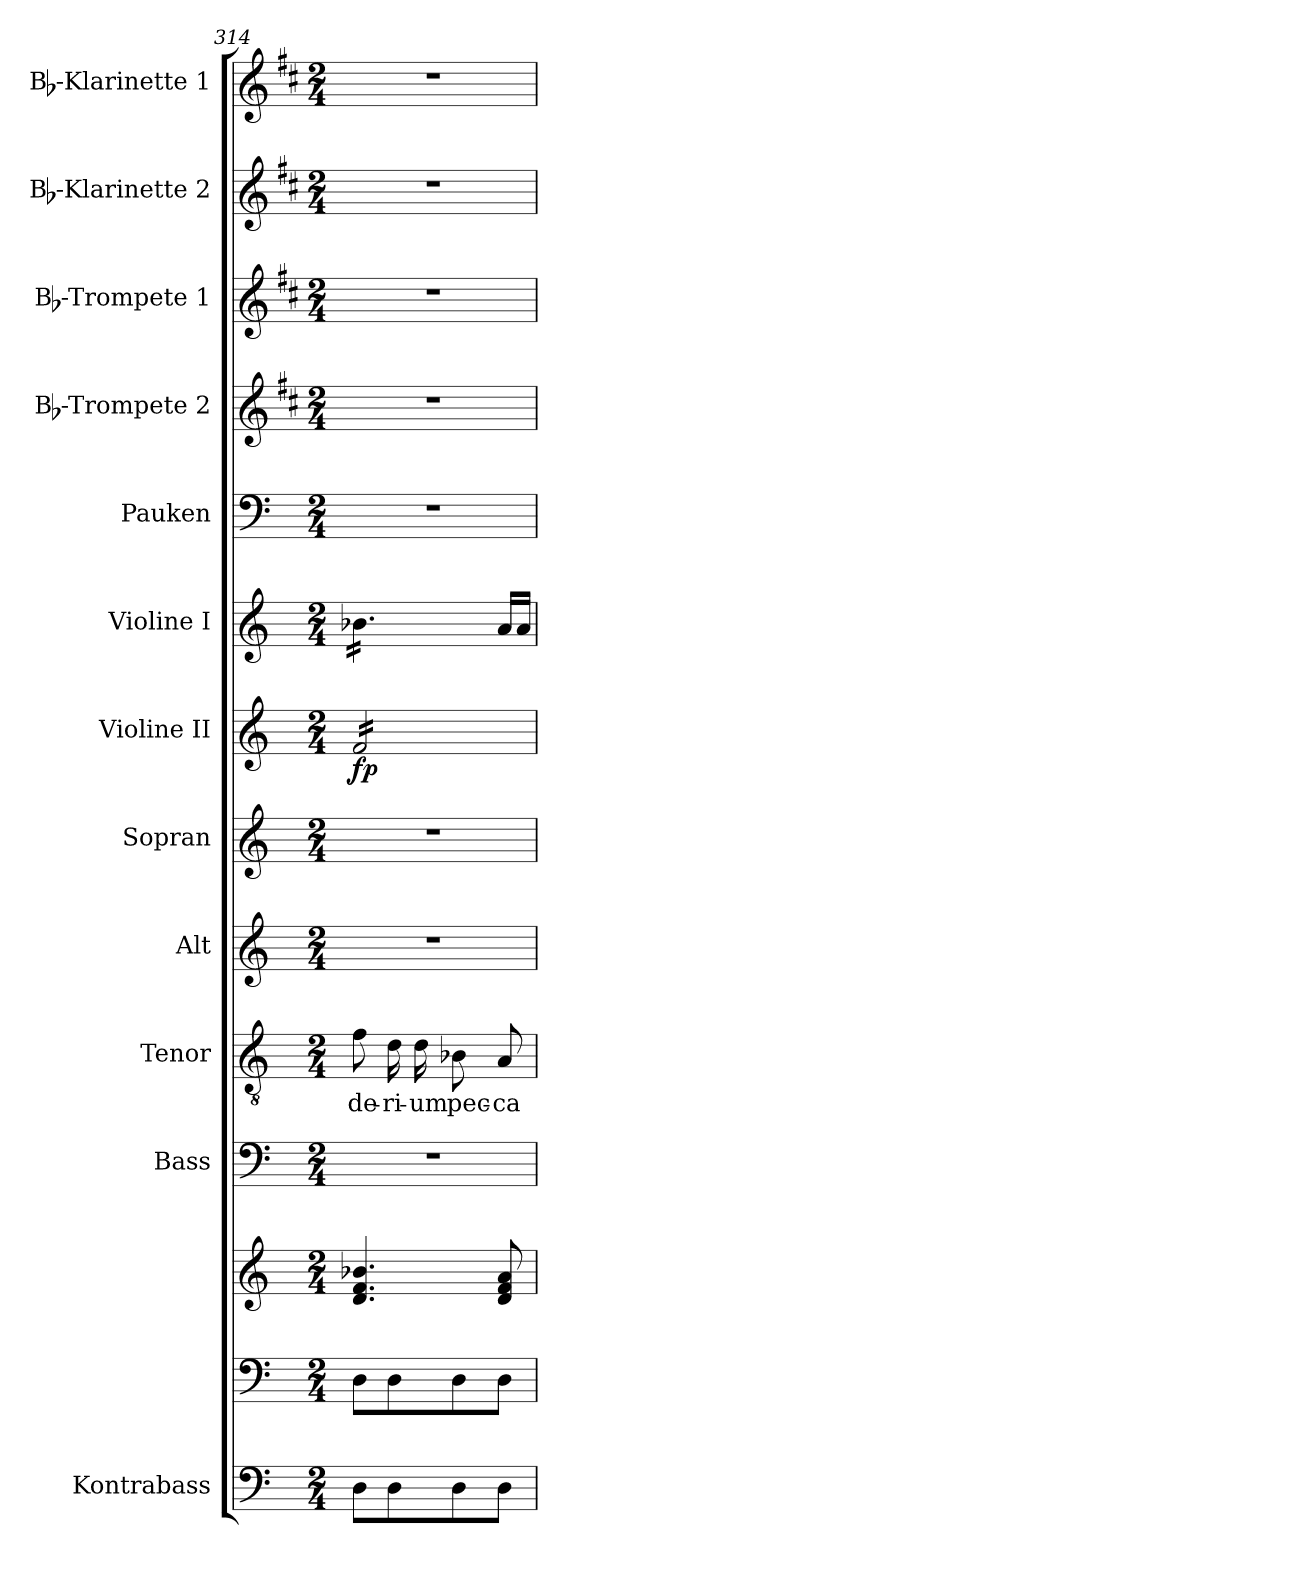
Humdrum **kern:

**kern	**kern	**kern	**kern	**kern	**text	**kern	**kern	**kern	**dynam	**kern	**kern	**kern	**kern	**kern	**kern
*part13	*part12	*part12	*part11	*part10	*part10	*part9	*part8	*part7	*part7	*part6	*part5	*part4	*part3	*part2	*part1
*staff14	*staff13	*staff12	*staff11	*staff10	*staff10	*staff9	*staff8	*staff7	*staff7	*staff6	*staff5	*staff4	*staff3	*staff2	*staff1
*I"Kontrabass	*	*	*I"Bass	*I"Tenor	*	*I"Alt	*I"Sopran	*I"Violine II	*	*I"Violine I	*I"Pauken	*I"Bb-Trompete 2	*I"Bb-Trompete 1	*I"Bb-Klarinette 2	*I"Bb-Klarinette 1
*I'Kb.	*	*	*I'B.	*I'T.	*	*I'A.	*I'S.	*I'Vl. II	*	*I'Vl. I	*I'Pk.	*I'Bb Trp. 2	*I'Bb Trp. 1	*I'Bb Kl. 2	*I'Bb Kl. 1
*clefF4	*clefF4	*clefG2	*clefF4	*clefGv2	*	*clefG2	*clefG2	*clefG2	*	*clefG2	*clefF4	*clefG2	*clefG2	*clefG2	*clefG2
*ITrd7c12	*	*	*	*	*	*	*	*	*	*	*	*ITrd1c2	*ITrd1c2	*ITrd1c2	*ITrd1c2
*k[]	*k[]	*k[]	*k[]	*k[]	*	*k[]	*k[]	*k[]	*	*k[]	*k[]	*k[]	*k[]	*k[]	*k[]
*C:	*C:	*C:	*C:	*C:	*	*C:	*C:	*C:	*	*C:	*C:	*C:	*C:	*C:	*C:
*M2/4	*M2/4	*M2/4	*M2/4	*M2/4	*	*M2/4	*M2/4	*M2/4	*	*M2/4	*M2/4	*M2/4	*M2/4	*M2/4	*M2/4
=314	=314	=314	=314	=314	=314	=314	=314	=314	=314	=314	=314	=314	=314	=314	=314
!	!	!	!	!	!LO:LY:b	!	!	!	!LO:DY:b	!	!	!	!	!	!
*	*	*	*	*	*	*	*	*tremolo	*	*	*	*	*	*	*
*	*	*	*	*	*	*	*	*	*	*tremolo	*	*	*	*	*
8DD\L	8D\L	4.d/ 4.f/ 4.b-X/	2r	8f\	-de-	2r	2r	16f/LL	fp	16b-X\LL	2r	2r	2r	2r	2r
.	.	.	.	.	.	.	.	16f/	.	16b-X\	.	.	.	.	.
!	!	!	!	!	!LO:LY:b	!	!	!	!	!	!	!	!	!	!
8DD\	8D\	.	.	16d\	-ri-	.	.	16f/	.	16b-X\	.	.	.	.	.
!	!	!	!	!	!LO:LY:b	!	!	!	!	!	!	!	!	!	!
.	.	.	.	16d\	-um	.	.	16f/	.	16b-X\	.	.	.	.	.
!	!	!	!	!	!LO:LY:b	!	!	!	!	!	!	!	!	!	!
8DD\	8D\	.	.	8B-X\	pec-	.	.	16f/	.	16b-X\	.	.	.	.	.
.	.	.	.	.	.	.	.	16f/	.	16b-X\JJ	.	.	.	.	.
*	*	*	*	*	*	*	*	*	*	*Xtremolo	*	*	*	*	*
!	!	!	!	!	!LO:LY:b	!	!	!	!	!	!	!	!	!	!
8DD\J	8D\J	8d/ 8f/ 8a/	.	8A/	-ca-	.	.	16f/	.	16a/LL	.	.	.	.	.
.	.	.	.	.	.	.	.	16f/JJ	.	16a/JJ	.	.	.	.	.
*	*	*	*	*	*	*	*	*Xtremolo	*	*	*	*	*	*	*
=	=	=	=	=	=	=	=	=	=	=	=	=	=	=	=
*-	*-	*-	*-	*-	*-	*-	*-	*-	*-	*-	*-	*-	*-	*-	*-
